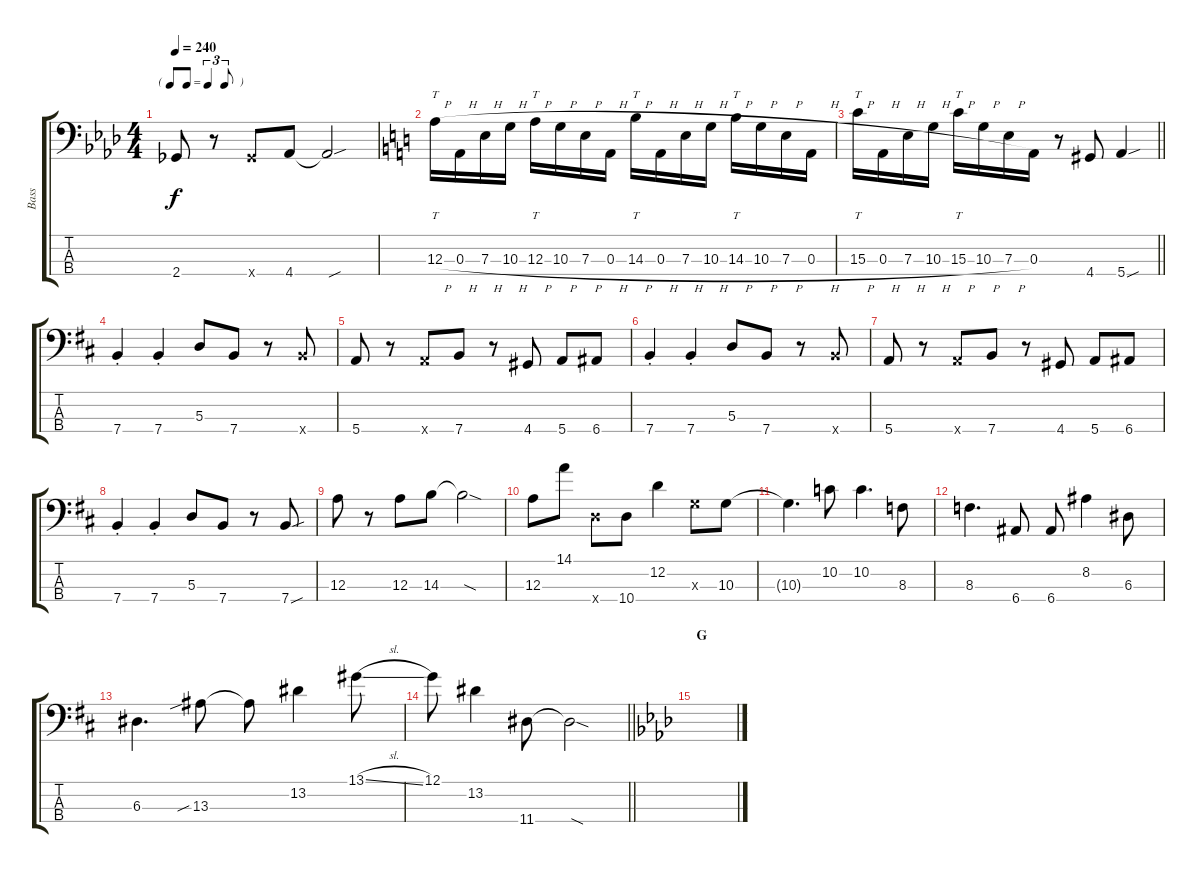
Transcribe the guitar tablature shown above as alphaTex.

\track ("Bass" "Bass") {instrument electricbassfinger}
\staff {score tabs}
\tuning (G2 D2 A1 E1) {hide}
\ts (4 4)
\tf triplet8th
\tempo 240
\clef f4
\ks ab
2.4.8{dy f} r.8 2.4{x}.8 4.4.8 4.4{sou t}.2 |
\ks c
12.3{h}.16{tt} 0.3{h}.16 7.3{h}.16 10.3{h}.16 12.3{h}.16{tt} 10.3{h}.16 7.3{h}.16 0.3{h}.16 14.3{h}.16{tt} 0.3{h}.16 7.3{h}.16 10.3{h}.16 14.3{h}.16{tt} 10.3{h}.16 7.3{h}.16 0.3{h}.16 |
\barLineRight lightlight
15.3{h}.16{tt} 0.3{h}.16 7.3{h}.16 10.3{h}.16 15.3{h}.16{tt} 10.3{h}.16 7.3{h}.16 0.3.16 r.8 4.4.8 5.4{sou}.4 |
\ks d
7.4{st}.4 7.4{st}.4 5.3.8 7.4.8 r.8 7.4{x}.8 |
5.4.8 r.8 5.4{x}.8 7.4.8 r.8 4.4.8 5.4.8 6.4.8 |
7.4{st}.4 7.4{st}.4 5.3.8 7.4.8 r.8 7.4{x}.8 |
5.4.8 r.8 5.4{x}.8 7.4.8 r.8 4.4.8 5.4.8 6.4.8 |
7.4{st}.4 7.4{st}.4 5.3.8 7.4.8 r.8 7.4{sou}.8 |
12.3.8 r.8 12.3.8 14.3.8 14.3{sod t}.2 |
12.3.8 14.1.8 10.4{x}.8 10.4.8 12.2.4 10.3{x}.8 10.3.8 |
10.3{t}.4{d} 10.2.8 10.2.4{d} 8.3.8 |
8.3.4{d} 6.4.8 6.4.8 8.2.4 6.3.8 |
6.3.4{d} 13.3{sib}.8 13.3{t}.8 13.2.4 13.1{sl}.8 |
\barLineRight lightlight
12.1.8 13.2.4 11.4.8 11.4{sod t}.2 |
\section ("" "G")
\ks ab
